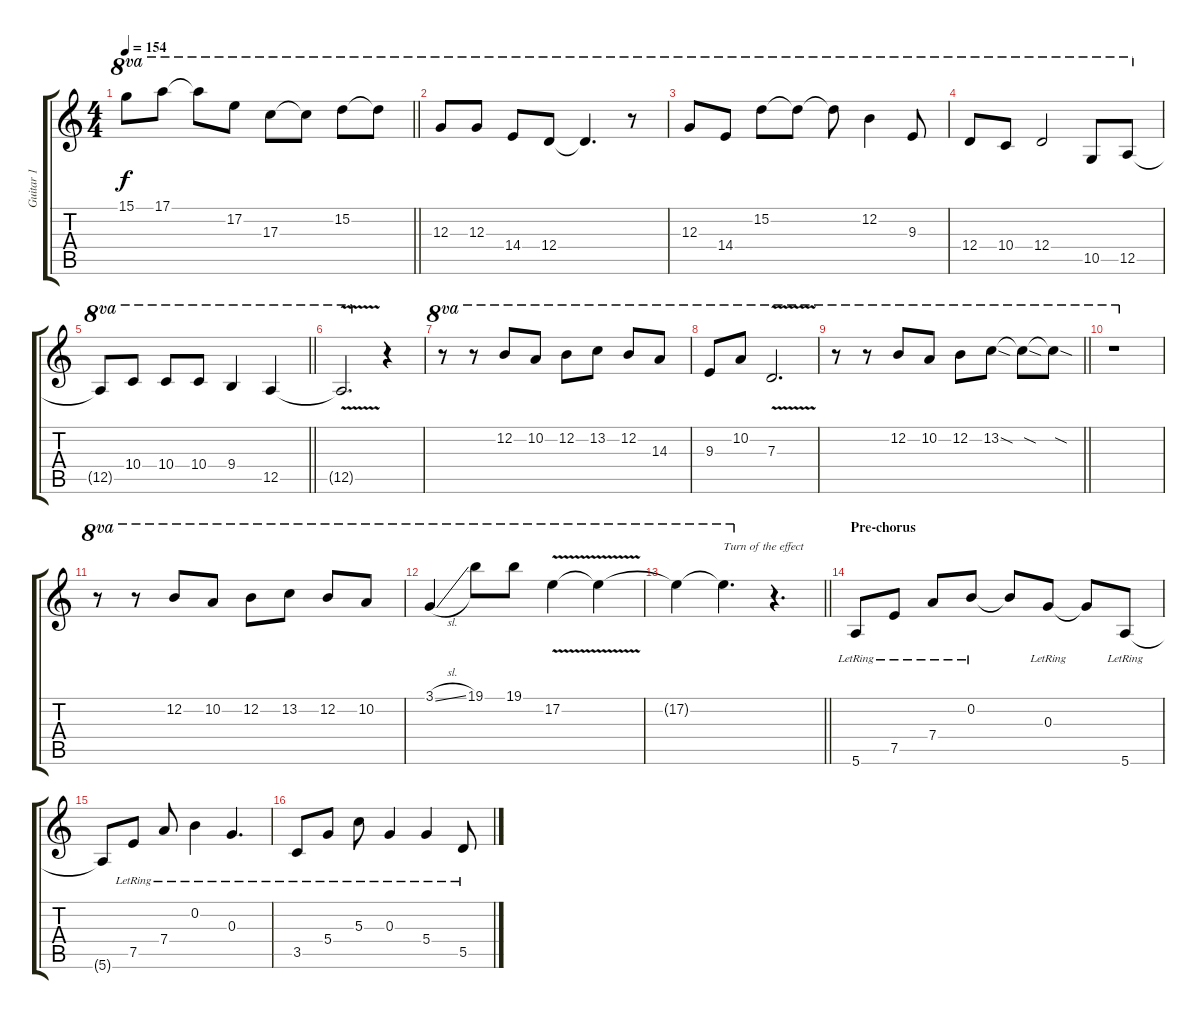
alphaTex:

\track ("Guitar 1" "Guitar 1") {instrument electricguitarclean}
\staff {score tabs}
\tuning (E4 B3 G3 D3 A2 E2) {hide}
\ts (4 4)
\tempo 154
\clef g2
\barLineRight lightlight
\ks c
15.1{t}.8{ot 8va dy f} 17.1.8{ot 8va} 17.1{t}.8{ot 8va} 17.2.8{ot 8va} 17.3.8{ot 8va} 17.3{t}.8{ot 8va} 15.2.8{ot 8va} 15.2{t}.8{ot 8va} |
12.3.8{ot 8va} 12.3.8{ot 8va} 14.4.8{ot 8va} 12.4.8{ot 8va} 12.4{t}.4{d ot 8va} r.8{ot 8va} |
12.3.8{ot 8va} 14.4.8{ot 8va} 15.2.8{ot 8va} 15.2{t}.8{ot 8va} 15.2{t}.8{ot 8va} 12.2.4{ot 8va} 9.3.8{ot 8va} |
12.4.8{ot 8va} 10.4.8{ot 8va} 12.4.2{ot 8va} 10.5.8{ot 8va} 12.5.8{ot 8va} |
\barLineRight lightlight
12.5{t}.8{ot 8va} 10.4.8{ot 8va} 10.4.8{ot 8va} 10.4.8{ot 8va} 9.4.4{ot 8va} 12.5.4{ot 8va} |
12.5{v t}.2{d ot 8va} r.4 |
r.8{ot 8va} r.8{ot 8va} 12.2.8{ot 8va} 10.2.8{ot 8va} 12.2.8{ot 8va} 13.2.8{ot 8va} 12.2.8{ot 8va} 14.3.8{ot 8va} |
9.3.8{ot 8va} 10.2.8{ot 8va} 7.3{v}.2{d ot 8va} |
\barLineRight lightlight
r.8{ot 8va} r.8{ot 8va} 12.2.8{ot 8va} 10.2.8{ot 8va} 12.2.8{ot 8va} 13.2{sod}.8{ot 8va} 13.2{sod t}.8{ot 8va} 13.2{sod t}.8{ot 8va} |
r.1{ot 8va} |
r.8{ot 8va} r.8{ot 8va} 12.2.8{ot 8va} 10.2.8{ot 8va} 12.2.8{ot 8va} 13.2.8{ot 8va} 12.2.8{ot 8va} 10.2.8{ot 8va} |
3.1{sl}.4{ot 8va} 19.1.8{ot 8va} 19.1.8{ot 8va} 17.2{v}.4{ot 8va} 17.2{t}.4{ot 8va} |
\barLineRight lightlight
17.2{t}.4{ot 8va} 17.2{t}.4{d ot 8va txt "Turn of the effect"} r.4{d} |
\section ("" "Pre-chorus")
5.6{lr}.8{volume 13 instrument electricguitarclean} 7.5{lr}.8 7.4{lr}.8 0.2{lr}.8 0.2{t}.8 0.3{lr}.8 0.3{t}.8 5.6{lr}.8 |
5.6{t}.8 7.5{lr}.8 7.4{lr}.8 0.2{lr}.4 0.3{lr}.4{d} |
3.5{lr}.8 5.4{lr}.8 5.3{lr}.8 0.3{lr}.4 5.4{lr}.4 5.5{lr}.8
